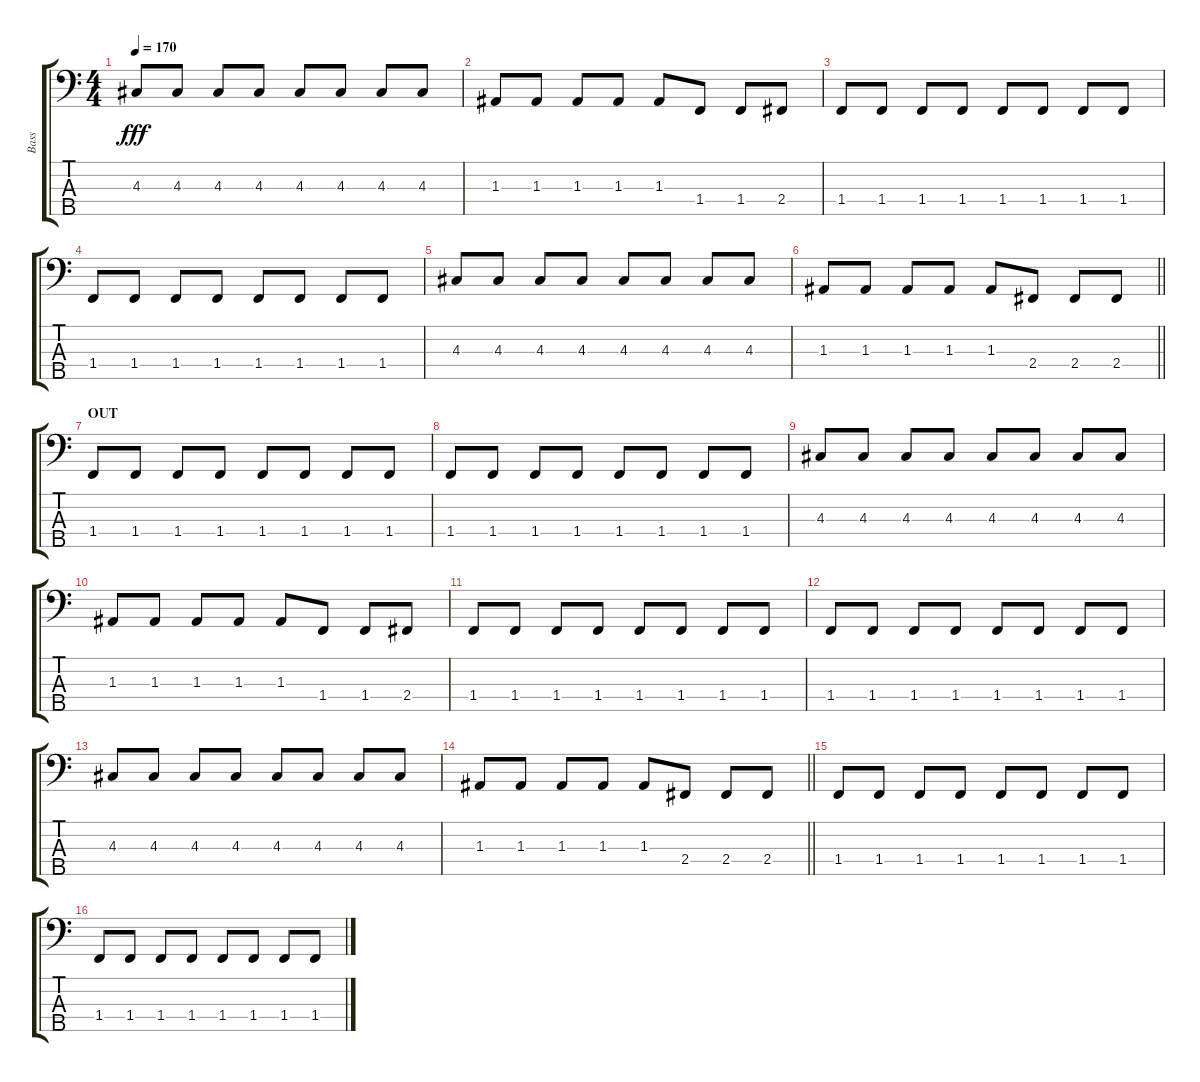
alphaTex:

\track ("Bass" "Bass") {instrument electricbassfinger}
\staff {score tabs}
\tuning (G2 D2 A1 E1 A0) {hide}
\ts (4 4)
\tempo 170
\clef f4
\ks c
4.3.8{dy fff} 4.3.8 4.3.8 4.3.8 4.3.8 4.3.8 4.3.8 4.3.8 |
1.3.8 1.3.8 1.3.8 1.3.8 1.3.8 1.4.8 1.4.8 2.4.8 |
1.4.8 1.4.8 1.4.8 1.4.8 1.4.8 1.4.8 1.4.8 1.4.8 |
1.4.8 1.4.8 1.4.8 1.4.8 1.4.8 1.4.8 1.4.8 1.4.8 |
4.3.8 4.3.8 4.3.8 4.3.8 4.3.8 4.3.8 4.3.8 4.3.8 |
\barLineRight lightlight
1.3.8 1.3.8 1.3.8 1.3.8 1.3.8 2.4.8 2.4.8 2.4.8 |
\section ("" "OUT")
1.4.8 1.4.8 1.4.8 1.4.8 1.4.8 1.4.8 1.4.8 1.4.8 |
1.4.8 1.4.8 1.4.8 1.4.8 1.4.8 1.4.8 1.4.8 1.4.8 |
4.3.8 4.3.8 4.3.8 4.3.8 4.3.8 4.3.8 4.3.8 4.3.8 |
1.3.8 1.3.8 1.3.8 1.3.8 1.3.8 1.4.8 1.4.8 2.4.8 |
1.4.8 1.4.8 1.4.8 1.4.8 1.4.8 1.4.8 1.4.8 1.4.8 |
1.4.8 1.4.8 1.4.8 1.4.8 1.4.8 1.4.8 1.4.8 1.4.8 |
4.3.8 4.3.8 4.3.8 4.3.8 4.3.8 4.3.8 4.3.8 4.3.8 |
\barLineRight lightlight
1.3.8 1.3.8 1.3.8 1.3.8 1.3.8 2.4.8 2.4.8 2.4.8 |
1.4.8 1.4.8 1.4.8 1.4.8 1.4.8 1.4.8 1.4.8 1.4.8 |
1.4.8 1.4.8 1.4.8 1.4.8 1.4.8 1.4.8 1.4.8 1.4.8
